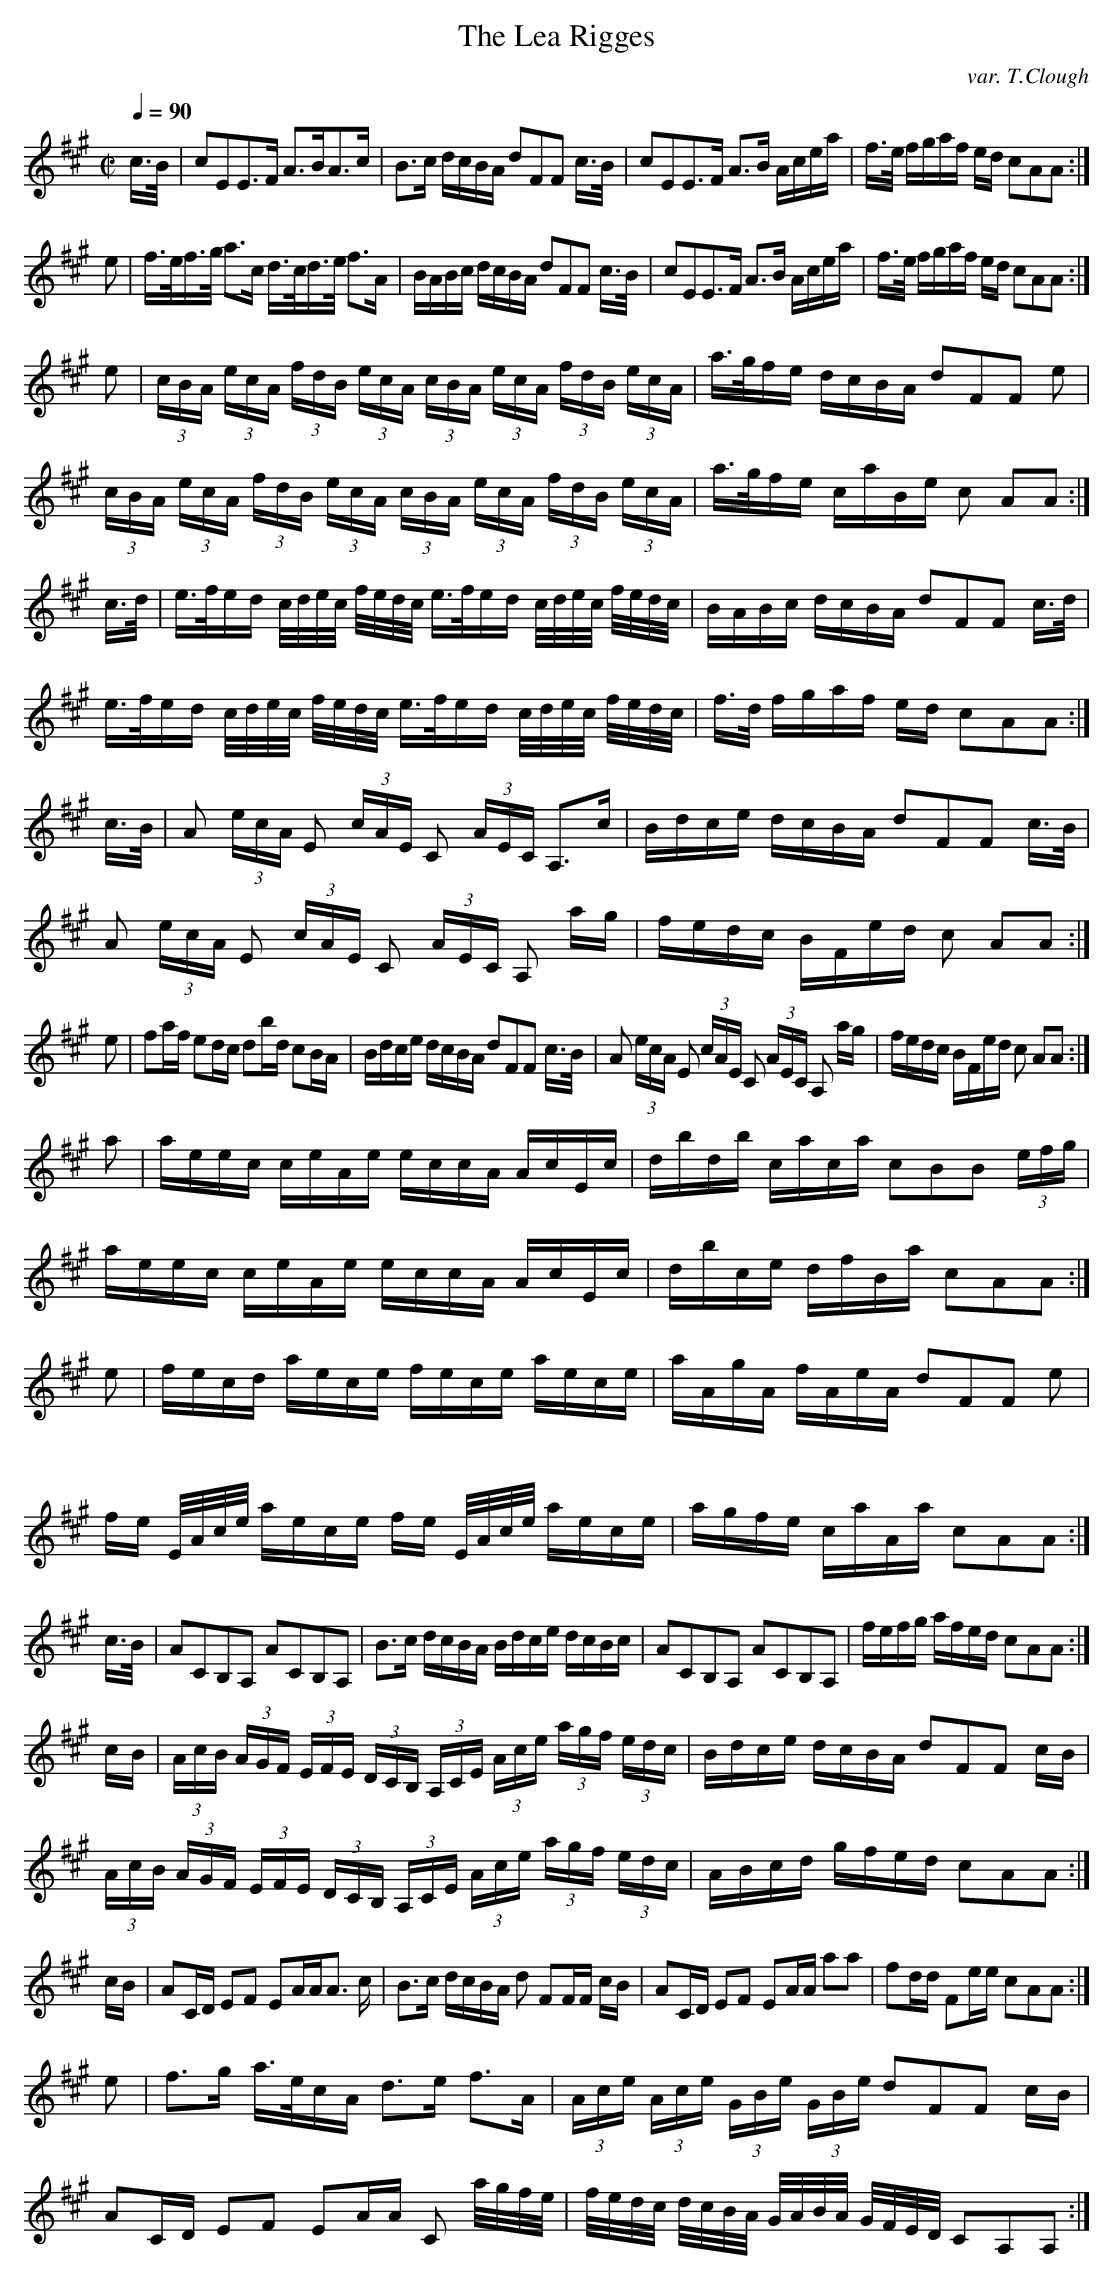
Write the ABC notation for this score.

X:1
T:Lea Rigges, The
C:var. T.Clough
Q:1/4=90
M:C|
L:1/16
K:Ac
c>B | c2E2E2>F2 A2>B2A2>c2 | B2>c2 dcBA d2F2F2 c>B | c2E2E2>F2 A2>B2 Acea | f>e fgaf ed c2A2A2 :|
e2 | f>ef>g a2>c2 d>cd>e f2>A2 | BABc dcBA d2F2F2 c>B | c2E2E2>F2 A2>B2 Acea | f>e fgaf ed c2A2A2 :|
e2 | (3cBA (3ecA (3fdB (3ecA (3cBA (3ecA (3fdB (3ecA | a>gfe dcBA d2F2F2 e2 |
(3cBA (3ecA (3fdB (3ecA (3cBA (3ecA (3fdB (3ecA | a>gfe caBe c2 A2A2 :|
c>d | e>fed c/d/e/c/ f/e/d/c/ e>fed c/d/e/c/ f/e/d/c/ | BABc dcBA d2F2F2 c>d |
e>fed c/d/e/c/ f/e/d/c/ e>fed c/d/e/c/ f/e/d/c/ | f>d fgaf ed c2A2A2 :|
c>B | A2 (3ecA E2 (3cAE C2 (3AEC A,2>c2 | Bdce dcBA d2F2F2 c>B | A2 (3ecA E2 (3cAE C2 (3AEC A,2 ag | fedc BFed c2 A2A2 :|
e2 |f2af e2dc d2bd c2BA | Bdce dcBA d2F2F2 c>B | A2 (3ecA E2 (3cAE C2 (3AEC A,2 ag | fedc BFed c2 A2A2 :|
a2 | aeec ceAe eccA AcEc | dbdb caca c2B2B2 (3efg |
aeec ceAe eccA AcEc | dbce dfBa c2A2A2 :|
e2 | fecd aece fece aece | aAgA fAeA d2F2F2 e2 |
fe E/A/c/e/ aece fe E/A/c/e/ aece | agfe caAa c2A2A2 :|
c>B | A2C2B,2A,2 A2C2B,2A,2 | B2>c2 dcBA Bdce dcBc | A2C2B,2A,2 A2C2B,2A,2 | fefg afed c2A2A2 :|
cB | (3AcB (3AGF (3EFE (3DCB, (3A,CE (3Ace (3agf (3edc | Bdce dcBA d2F2F2 cB |
(3AcB (3AGF (3EFE (3DCB, (3A,CE (3Ace (3agf (3edc | ABcd gfed c2A2A2 :|
cB | A2CD E2F2 E2AAA3 c |B2>c2 dcBA d2 F2FF cB | A2CD E2F2 E2AA a2a2 | f2dd F2ee c2A2A2 :|
e2 | f2>g2 a>ecA d2>e2 f2>A2 | (3Ace (3Ace (3GBe (3GBe d2F2F2 cB |
A2CD E2F2 E2AA C2 a/g/f/e/ | f/e/d/c/ d/c/B/A/ G/A/B/A/ G/F/E/D/ C2A,2A,2 :|
